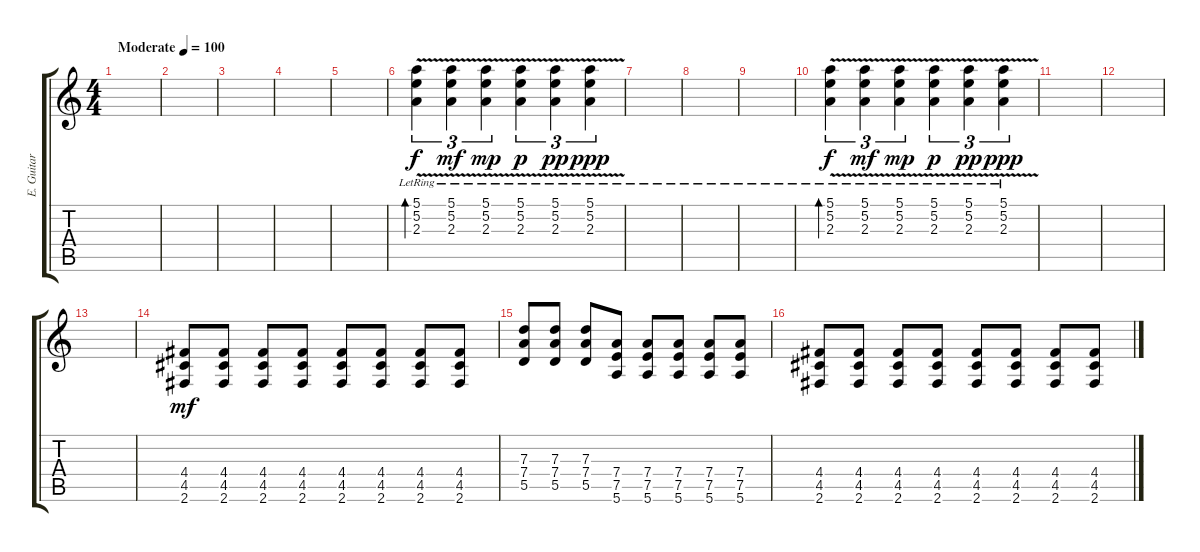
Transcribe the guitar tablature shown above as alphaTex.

\track ("E. Guitar" "E. Guitar") {instrument electricguitarjazz}
\staff {score tabs}
\tuning (E4 B3 G3 D3 A2 E2) {hide}
\ts (4 4)
\tempo (100 "Moderate")
\clef g2
\ks c
|
|
|
|
|
(5.1{lr} 5.2{v} 2.3{lr}).4{tu (3 2) bd 240} (5.1{lr} 5.2{v} 2.3{lr}).4{tu (3 2) dy mf} (5.1{lr} 5.2{v} 2.3{lr}).4{tu (3 2) dy mp} (5.1{lr} 5.2{v} 2.3{lr}).4{tu (3 2) dy p} (5.1{lr} 5.2{v} 2.3{lr}).4{tu (3 2) dy pp} (5.1{lr} 5.2{v} 2.3{lr}).4{tu (3 2) dy ppp} |
|
|
|
(5.1{lr} 5.2{v} 2.3{lr}).4{tu (3 2) bd 240 dy f} (5.1{lr} 5.2{v} 2.3{lr}).4{tu (3 2) dy mf} (5.1{lr} 5.2{v} 2.3{lr}).4{tu (3 2) dy mp} (5.1{lr} 5.2{v} 2.3{lr}).4{tu (3 2) dy p} (5.1{lr} 5.2{v} 2.3{lr}).4{tu (3 2) dy pp} (5.1{lr} 5.2{v} 2.3{lr}).4{tu (3 2) dy ppp} |
|
|
|
(4.4 4.5 2.6).8{dy mf} (4.4 4.5 2.6).8 (4.4 4.5 2.6).8 (4.4 4.5 2.6).8 (4.4 4.5 2.6).8 (4.4 4.5 2.6).8 (4.4 4.5 2.6).8 (4.4 4.5 2.6).8 |
(7.3 7.4 5.5).8 (7.3 7.4 5.5).8 (7.3 7.4 5.5).8 (7.4 7.5 5.6).8 (7.4 7.5 5.6).8 (7.4 7.5 5.6).8 (7.4 7.5 5.6).8 (7.4 7.5 5.6).8 |
(4.4 4.5 2.6).8 (4.4 4.5 2.6).8 (4.4 4.5 2.6).8 (4.4 4.5 2.6).8 (4.4 4.5 2.6).8 (4.4 4.5 2.6).8 (4.4 4.5 2.6).8 (4.4 4.5 2.6).8
